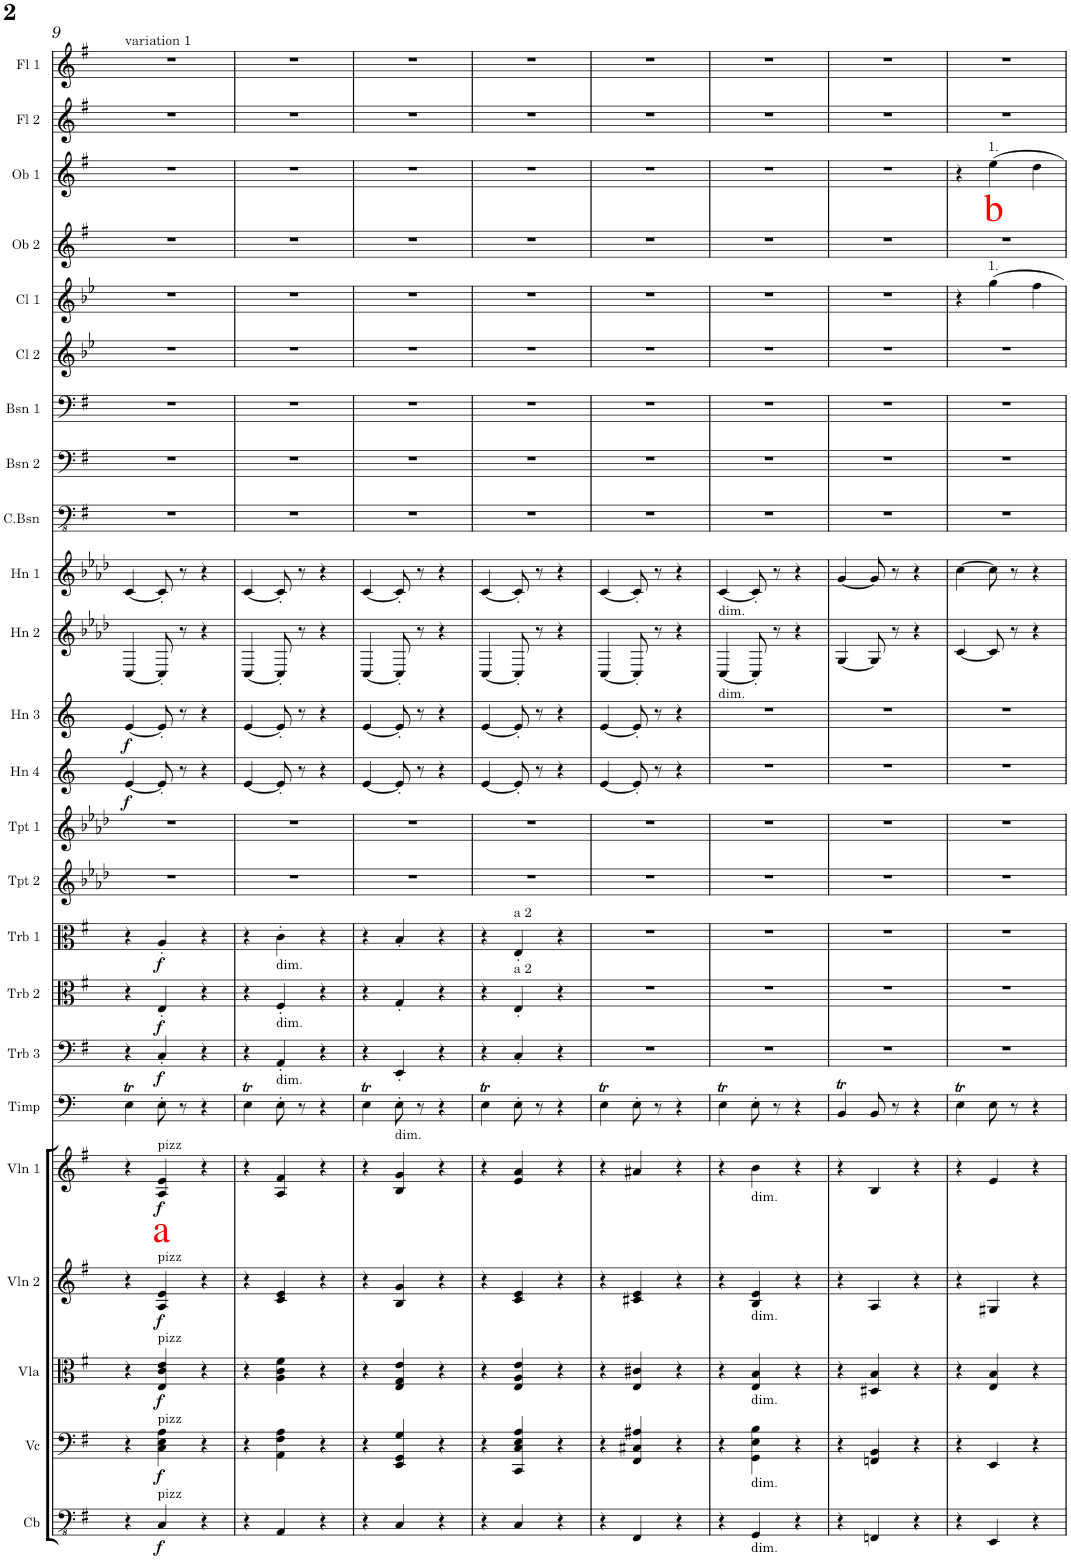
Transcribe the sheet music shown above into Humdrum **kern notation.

**kern	**dynam	**kern	**dynam	**kern	**dynam	**kern	**dynam	**kern	**text	**dynam	**kern	**kern	**dynam	**kern	**dynam	**kern	**dynam	**kern	**kern	**kern	**dynam	**kern	**dynam	**kern	**kern	**kern	**kern	**kern	**kern	**kern	**kern	**kern	**text	**kern	**kern
*part24	*part24	*part23	*part23	*part22	*part22	*part21	*part21	*part20	*part20	*part20	*part19	*part18	*part18	*part17	*part17	*part16	*part16	*part15	*part14	*part13	*part13	*part12	*part12	*part11	*part10	*part9	*part8	*part7	*part6	*part5	*part4	*part3	*part3	*part2	*part1
*staff24	*staff24	*staff23	*staff23	*staff22	*staff22	*staff21	*staff21	*staff20	*staff20	*staff20	*staff19	*staff18	*staff18	*staff17	*staff17	*staff16	*staff16	*staff15	*staff14	*staff13	*staff13	*staff12	*staff12	*staff11	*staff10	*staff9	*staff8	*staff7	*staff6	*staff5	*staff4	*staff3	*staff3	*staff2	*staff1
*I"Contrabass	*	*I"Violoncello	*	*I"Viola	*	*I"Violin 2	*	*I"Violin 1	*	*	*I"Timpani	*I"Trombone 3	*	*I"Trombone 2	*	*I"Trombone 1	*	*I"E Trumpet 2	*I"E Trumpet 1	*I"C Horn 4	*	*I"C Horn 3	*	*I"E Horn 2	*I"E Horn 1	*I"Contrabassoon	*I"Bassoon 2	*I"Bassoon 1	*I"A Clarinet 2	*I"A Clarinet 1	*I"Oboe 2	*I"Oboe 1	*	*I"Flute 2	*I"Flute 1
*I'Cb	*	*I'Vc	*	*I'Vla	*	*I'Vln 2	*	*I'Vln 1	*	*	*I'Timp	*I'Trb 3	*	*I'Trb 2	*	*I'Trb 1	*	*I'Tpt 2	*I'Tpt 1	*I'Hn 4	*	*I'Hn 3	*	*I'Hn 2	*I'Hn 1	*I'C.Bsn	*I'Bsn 2	*I'Bsn 1	*I'Cl 2	*I'Cl 1	*I'Ob 2	*I'Ob 1	*	*I'Fl 2	*I'Fl 1
!!LO:PB:g=z
*clefFv4	*	*clefF4	*	*clefC3	*	*clefG2	*	*clefG2	*	*	*clefF4	*clefF4	*	*clefC3	*	*clefC3	*	*clefG2	*clefG2	*clefG2	*	*clefG2	*	*clefG2	*clefG2	*clefFv4	*clefF4	*clefF4	*clefG2	*clefG2	*clefG2	*clefG2	*	*clefG2	*clefG2
*	*	*	*	*	*	*	*	*	*	*	*	*	*	*	*	*	*	*Trd1c2	*Trd1c2	*Trd4c7	*	*Trd4c7	*	*Trd4c7	*Trd4c7	*	*	*	*Trd1c2	*Trd1c2	*	*	*	*	*
*k[f#]	*	*k[f#]	*	*k[f#]	*	*k[f#]	*	*k[f#]	*	*	*k[]	*k[f#]	*	*k[f#]	*	*k[f#]	*	*k[b-e-a-d-]	*k[b-e-a-d-]	*k[]	*	*k[]	*	*k[b-e-a-d-]	*k[b-e-a-d-]	*k[f#]	*k[f#]	*k[f#]	*k[b-e-]	*k[b-e-]	*k[f#]	*k[f#]	*	*k[f#]	*k[f#]
*M3/4	*	*M3/4	*	*M3/4	*	*M3/4	*	*M3/4	*	*	*M3/4	*M3/4	*	*M3/4	*	*M3/4	*	*M3/4	*M3/4	*M3/4	*	*M3/4	*	*M3/4	*M3/4	*M3/4	*M3/4	*M3/4	*M3/4	*M3/4	*M3/4	*M3/4	*	*M3/4	*M3/4
=9	=9	=9	=9	=9	=9	=9	=9	=9	=9	=9	=9	=9	=9	=9	=9	=9	=9	=9	=9	=9	=9	=9	=9	=9	=9	=9	=9	=9	=9	=9	=9	=9	=9	=9	=9
!	!	!	!	!	!	!	!	!	!	!	!	!	!	!	!	!	!	!	!	!	!	!	!	!	!	!	!	!	!	!	!	!	!	!	!LO:TX:a:t=variation 1
!	!	!	!	!	!	!	!	!	!	!	!	!	!	!	!	!	!	!	!	!	!LO:DY:b	!	!LO:DY:b	!	!	!	!	!	!	!	!	!	!	!	!
4r	.	4r	.	4r	.	4r	.	4r	.	.	4E>\	4r	.	4r	.	4r	.	2.r	2.r	[4e/	f	[4e/	f	[4C/	[4c/	2.r	2.r	2.r	2.r	2.r	2.r	2.r	.	2.r	2.r
!	!	!	!	!	!	!	!	!LO:TX:a:t=pizz	!	!	!	!	!	!	!	!	!	!	!	!	!	!	!	!	!	!	!	!	!	!	!	!	!	!	!
!	!	!	!	!	!	!LO:TX:a:t=pizz	!	!	!	!	!	!	!	!	!	!	!	!	!	!	!	!	!	!	!	!	!	!	!	!	!	!	!	!	!
!	!	!	!	!LO:TX:a:t=pizz	!	!	!	!	!	!	!	!	!	!	!	!	!	!	!	!	!	!	!	!	!	!	!	!	!	!	!	!	!	!	!
!	!	!LO:TX:a:t=pizz	!	!	!	!	!	!	!	!	!	!	!	!	!	!	!	!	!	!	!	!	!	!	!	!	!	!	!	!	!	!	!	!	!
!LO:TX:a:t=pizz	!	!	!	!	!	!	!	!	!	!	!	!	!	!	!	!	!	!	!	!	!	!	!	!	!	!	!	!	!	!	!	!	!	!	!
!	!LO:DY:b	!	!LO:DY:b	!	!LO:DY:b	!	!LO:DY:b	!	!LO:LY:b:color=#FF0000	!LO:DY:b	!	!	!LO:DY:b	!	!LO:DY:b	!	!LO:DY:b	!	!	!	!	!	!	!	!	!	!	!	!	!	!	!	!	!	!
4CC/	f	4C\ 4E\ 4A\	f	4E/ 4c/ 4e/	f	4A/ 4e/	f	4A/ 4e/	a	f	8E'\	4C'/	f	4E'/	f	4A'/	f	.	.	8e'/]	.	8e'/]	.	8C'/]	8c'/]	.	.	.	.	.	.	.	.	.	.
.	.	.	.	.	.	.	.	.	.	.	8r	.	.	.	.	.	.	.	.	8r	.	8r	.	8r	8r	.	.	.	.	.	.	.	.	.	.
4r	.	4r	.	4r	.	4r	.	4r	.	.	4r	4r	.	4r	.	4r	.	.	.	4r	.	4r	.	4r	4r	.	.	.	.	.	.	.	.	.	.
=10	=10	=10	=10	=10	=10	=10	=10	=10	=10	=10	=10	=10	=10	=10	=10	=10	=10	=10	=10	=10	=10	=10	=10	=10	=10	=10	=10	=10	=10	=10	=10	=10	=10	=10	=10
4r	.	4r	.	4r	.	4r	.	4r	.	.	4E>\	4r	.	4r	.	4r	.	2.r	2.r	[4e/	.	[4e/	.	[4C/	[4c/	2.r	2.r	2.r	2.r	2.r	2.r	2.r	.	2.r	2.r
!	!	!	!	!	!	!	!	!	!	!	!	!	!	!	!	!LO:TX:b:t=dim.	!	!	!	!	!	!	!	!	!	!	!	!	!	!	!	!	!	!	!
!	!	!	!	!	!	!	!	!	!	!	!	!	!	!LO:TX:b:t=dim.	!	!	!	!	!	!	!	!	!	!	!	!	!	!	!	!	!	!	!	!	!
!	!	!	!	!	!	!	!	!	!	!	!	!LO:TX:b:t=dim.	!	!	!	!	!	!	!	!	!	!	!	!	!	!	!	!	!	!	!	!	!	!	!
4AAA/	.	4AA\ 4F#\ 4A\	.	4A\ 4c\ 4f#\	.	4c/ 4e/	.	4A/ 4f#/	.	.	8E'\	4AA'/	.	4F#'/	.	4c'\	.	.	.	8e'/]	.	8e'/]	.	8C'/]	8c'/]	.	.	.	.	.	.	.	.	.	.
.	.	.	.	.	.	.	.	.	.	.	8r	.	.	.	.	.	.	.	.	8r	.	8r	.	8r	8r	.	.	.	.	.	.	.	.	.	.
4r	.	4r	.	4r	.	4r	.	4r	.	.	4r	4r	.	4r	.	4r	.	.	.	4r	.	4r	.	4r	4r	.	.	.	.	.	.	.	.	.	.
=11	=11	=11	=11	=11	=11	=11	=11	=11	=11	=11	=11	=11	=11	=11	=11	=11	=11	=11	=11	=11	=11	=11	=11	=11	=11	=11	=11	=11	=11	=11	=11	=11	=11	=11	=11
4r	.	4r	.	4r	.	4r	.	4r	.	.	4E>\	4r	.	4r	.	4r	.	2.r	2.r	[4e/	.	[4e/	.	[4C/	[4c/	2.r	2.r	2.r	2.r	2.r	2.r	2.r	.	2.r	2.r
!	!	!	!	!	!	!	!	!	!	!	!LO:TX:b:t=dim.	!	!	!	!	!	!	!	!	!	!	!	!	!	!	!	!	!	!	!	!	!	!	!	!
4CC/	.	4EE/ 4GG/ 4G/	.	4E/ 4G/ 4e/	.	4B/ 4g/	.	4B/ 4g/	.	.	8E'\	4EE'/	.	4G'/	.	4B'/	.	.	.	8e'/]	.	8e'/]	.	8C'/]	8c'/]	.	.	.	.	.	.	.	.	.	.
.	.	.	.	.	.	.	.	.	.	.	8r	.	.	.	.	.	.	.	.	8r	.	8r	.	8r	8r	.	.	.	.	.	.	.	.	.	.
4r	.	4r	.	4r	.	4r	.	4r	.	.	4r	4r	.	4r	.	4r	.	.	.	4r	.	4r	.	4r	4r	.	.	.	.	.	.	.	.	.	.
=12	=12	=12	=12	=12	=12	=12	=12	=12	=12	=12	=12	=12	=12	=12	=12	=12	=12	=12	=12	=12	=12	=12	=12	=12	=12	=12	=12	=12	=12	=12	=12	=12	=12	=12	=12
4r	.	4r	.	4r	.	4r	.	4r	.	.	4E>\	4r	.	4r	.	4r	.	2.r	2.r	[4e/	.	[4e/	.	[4C/	[4c/	2.r	2.r	2.r	2.r	2.r	2.r	2.r	.	2.r	2.r
!	!	!	!	!	!	!	!	!	!	!	!	!	!	!	!	!LO:TX:a:t=a 2	!	!	!	!	!	!	!	!	!	!	!	!	!	!	!	!	!	!	!
!	!	!	!	!	!	!	!	!	!	!	!	!	!	!LO:TX:a:t=a 2	!	!	!	!	!	!	!	!	!	!	!	!	!	!	!	!	!	!	!	!	!
4CC/	.	4CC/ 4C/ 4E/ 4A/	.	4E/ 4A/ 4e/	.	4c/ 4e/	.	4e/ 4a/	.	.	8E'\	4C'/	.	4E'/	.	4E'/	.	.	.	8e'/]	.	8e'/]	.	8C'/]	8c'/]	.	.	.	.	.	.	.	.	.	.
.	.	.	.	.	.	.	.	.	.	.	8r	.	.	.	.	.	.	.	.	8r	.	8r	.	8r	8r	.	.	.	.	.	.	.	.	.	.
4r	.	4r	.	4r	.	4r	.	4r	.	.	4r	4r	.	4r	.	4r	.	.	.	4r	.	4r	.	4r	4r	.	.	.	.	.	.	.	.	.	.
=13	=13	=13	=13	=13	=13	=13	=13	=13	=13	=13	=13	=13	=13	=13	=13	=13	=13	=13	=13	=13	=13	=13	=13	=13	=13	=13	=13	=13	=13	=13	=13	=13	=13	=13	=13
4r	.	4r	.	4r	.	4r	.	4r	.	.	4E>\	2.r	.	2.r	.	2.r	.	2.r	2.r	[4e/	.	[4e/	.	[4C/	[4c/	2.r	2.r	2.r	2.r	2.r	2.r	2.r	.	2.r	2.r
4FFF#/	.	4FF#/ 4C#X/ 4A#X/	.	4E/ 4c#X/	.	4c#X/ 4e/	.	4a#X/	.	.	8E'\	.	.	.	.	.	.	.	.	8e'/]	.	8e'/]	.	8C'/]	8c'/]	.	.	.	.	.	.	.	.	.	.
.	.	.	.	.	.	.	.	.	.	.	8r	.	.	.	.	.	.	.	.	8r	.	8r	.	8r	8r	.	.	.	.	.	.	.	.	.	.
4r	.	4r	.	4r	.	4r	.	4r	.	.	4r	.	.	.	.	.	.	.	.	4r	.	4r	.	4r	4r	.	.	.	.	.	.	.	.	.	.
=14	=14	=14	=14	=14	=14	=14	=14	=14	=14	=14	=14	=14	=14	=14	=14	=14	=14	=14	=14	=14	=14	=14	=14	=14	=14	=14	=14	=14	=14	=14	=14	=14	=14	=14	=14
!	!	!	!	!	!	!	!	!	!	!	!	!	!	!	!	!	!	!	!	!	!	!	!	!	!LO:TX:b:t=dim.	!	!	!	!	!	!	!	!	!	!
!	!	!	!	!	!	!	!	!	!	!	!	!	!	!	!	!	!	!	!	!	!	!	!	!LO:TX:b:t=dim.	!	!	!	!	!	!	!	!	!	!	!
4r	.	4r	.	4r	.	4r	.	4r	.	.	4E>\	2.r	.	2.r	.	2.r	.	2.r	2.r	2.r	.	2.r	.	[4C/	[4c/	2.r	2.r	2.r	2.r	2.r	2.r	2.r	.	2.r	2.r
!	!	!	!	!	!	!	!	!LO:TX:b:t=dim.	!	!	!	!	!	!	!	!	!	!	!	!	!	!	!	!	!	!	!	!	!	!	!	!	!	!	!
!	!	!	!	!	!	!LO:TX:b:t=dim.	!	!	!	!	!	!	!	!	!	!	!	!	!	!	!	!	!	!	!	!	!	!	!	!	!	!	!	!	!
!	!	!	!	!LO:TX:b:t=dim.	!	!	!	!	!	!	!	!	!	!	!	!	!	!	!	!	!	!	!	!	!	!	!	!	!	!	!	!	!	!	!
!	!	!LO:TX:b:t=dim.	!	!	!	!	!	!	!	!	!	!	!	!	!	!	!	!	!	!	!	!	!	!	!	!	!	!	!	!	!	!	!	!	!
!LO:TX:b:t=dim.	!	!	!	!	!	!	!	!	!	!	!	!	!	!	!	!	!	!	!	!	!	!	!	!	!	!	!	!	!	!	!	!	!	!	!
4GGG/	.	4GG\ 4E\ 4B\	.	4E/ 4B/	.	4B/ 4e/	.	4b\	.	.	8E'\	.	.	.	.	.	.	.	.	.	.	.	.	8C'/]	8c'/]	.	.	.	.	.	.	.	.	.	.
.	.	.	.	.	.	.	.	.	.	.	8r	.	.	.	.	.	.	.	.	.	.	.	.	8r	8r	.	.	.	.	.	.	.	.	.	.
4r	.	4r	.	4r	.	4r	.	4r	.	.	4r	.	.	.	.	.	.	.	.	.	.	.	.	4r	4r	.	.	.	.	.	.	.	.	.	.
=15	=15	=15	=15	=15	=15	=15	=15	=15	=15	=15	=15	=15	=15	=15	=15	=15	=15	=15	=15	=15	=15	=15	=15	=15	=15	=15	=15	=15	=15	=15	=15	=15	=15	=15	=15
4r	.	4r	.	4r	.	4r	.	4r	.	.	4BB>/	2.r	.	2.r	.	2.r	.	2.r	2.r	2.r	.	2.r	.	[4G/	[4g/	2.r	2.r	2.r	2.r	2.r	2.r	2.r	.	2.r	2.r
4FFFn/	.	4FFn/ 4BB/	.	4D#X/ 4B/	.	4A/	.	4B/	.	.	8BB/	.	.	.	.	.	.	.	.	.	.	.	.	8G/]	8g/]	.	.	.	.	.	.	.	.	.	.
.	.	.	.	.	.	.	.	.	.	.	8r	.	.	.	.	.	.	.	.	.	.	.	.	8r	8r	.	.	.	.	.	.	.	.	.	.
4r	.	4r	.	4r	.	4r	.	4r	.	.	4r	.	.	.	.	.	.	.	.	.	.	.	.	4r	4r	.	.	.	.	.	.	.	.	.	.
=16	=16	=16	=16	=16	=16	=16	=16	=16	=16	=16	=16	=16	=16	=16	=16	=16	=16	=16	=16	=16	=16	=16	=16	=16	=16	=16	=16	=16	=16	=16	=16	=16	=16	=16	=16
4r	.	4r	.	4r	.	4r	.	4r	.	.	4E>\	2.r	.	2.r	.	2.r	.	2.r	2.r	2.r	.	2.r	.	[4c/	[4cc\	2.r	2.r	2.r	2.r	4r	2.r	4r	.	2.r	2.r
!	!	!	!	!	!	!	!	!	!	!	!	!	!	!	!	!	!	!	!	!	!	!	!	!	!	!	!	!	!	!	!	!LO:TX:a:t=1.	!	!	!
!	!	!	!	!	!	!	!	!	!	!	!	!	!	!	!	!	!	!	!	!	!	!	!	!	!	!	!	!	!	!LO:TX:a:t=1.	!	!	!	!	!
!	!	!	!	!	!	!	!	!	!	!	!	!	!	!	!	!	!	!	!	!	!	!	!	!	!	!	!	!	!	!	!	!	!LO:LY:b:color=#FF0000	!	!
4EEE/	.	4EE/	.	4E/ 4B/	.	4G#X/	.	4e/	.	.	8E\	.	.	.	.	.	.	.	.	.	.	.	.	8c/]	8cc\]	.	.	.	.	4gg\	.	4ee\	b	.	.
.	.	.	.	.	.	.	.	.	.	.	8r	.	.	.	.	.	.	.	.	.	.	.	.	8r	8r	.	.	.	.	.	.	.	.	.	.
4r	.	4r	.	4r	.	4r	.	4r	.	.	4r	.	.	.	.	.	.	.	.	.	.	.	.	4r	4r	.	.	.	.	4ff\	.	4dd\	.	.	.
=	=	=	=	=	=	=	=	=	=	=	=	=	=	=	=	=	=	=	=	=	=	=	=	=	=	=	=	=	=	=	=	=	=	=	=
*-	*-	*-	*-	*-	*-	*-	*-	*-	*-	*-	*-	*-	*-	*-	*-	*-	*-	*-	*-	*-	*-	*-	*-	*-	*-	*-	*-	*-	*-	*-	*-	*-	*-	*-	*-
